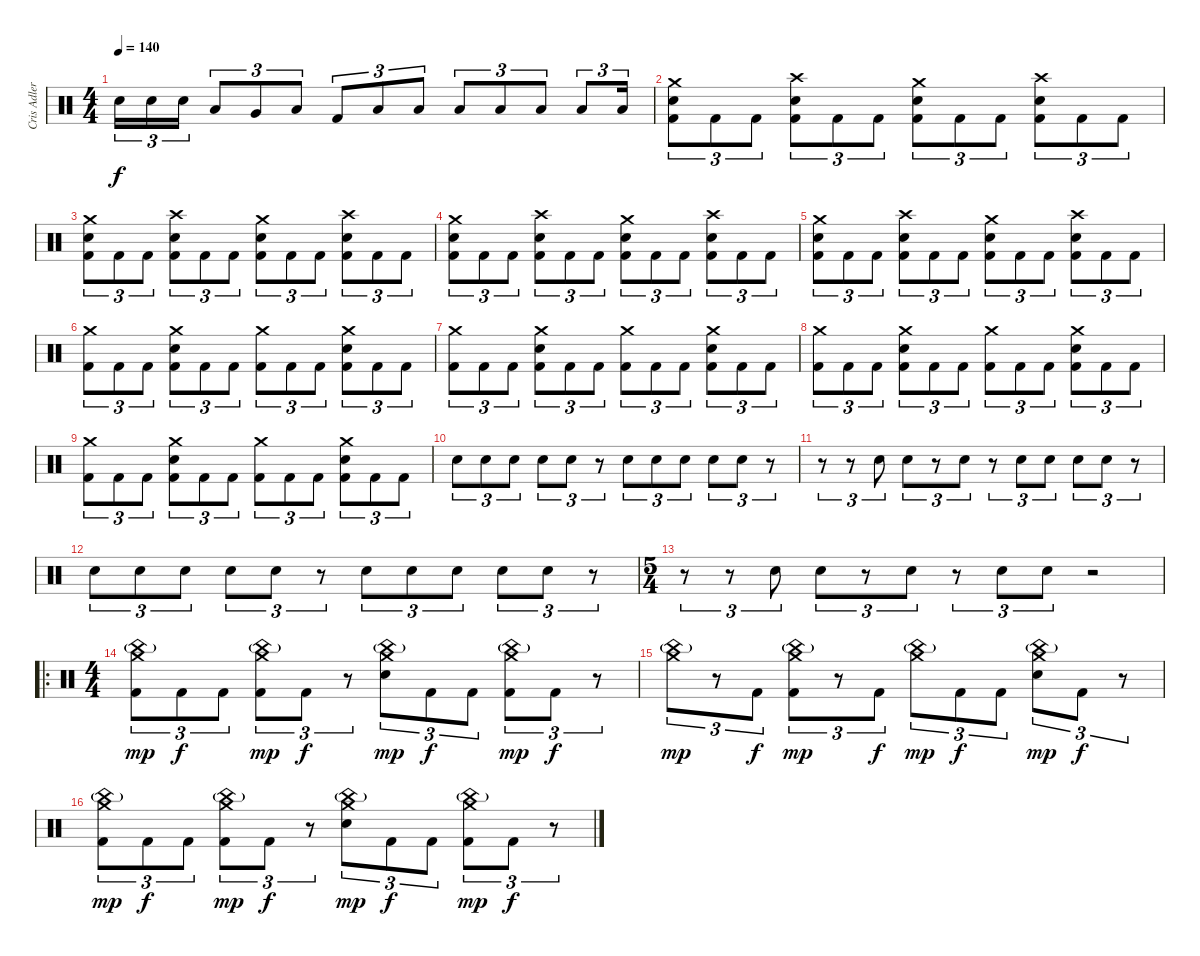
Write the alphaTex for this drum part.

\track ("Cris Adler" "Cris Adler") {instrument percussion}
\staff {score}
\articulation defaults
\ts (4 4)
\tempo 140
\clef neutral
\ks c "Electric Snare (hit)".16{tu (3 2) dy f} "Electric Snare (hit)".16{tu (3 2)} "Electric Snare (hit)".16{tu (3 2)} "Low Tom (hit)".8{tu (3 2)} "Very Low Tom (hit)".8{tu (3 2)} "Low Floor Tom (hit)".8{tu (3 2)} "Kick (hit) 2".8{tu (3 2)} "Low Floor Tom (hit)".8{tu (3 2)} "Low Floor Tom (hit)".8{tu (3 2)} "Low Floor Tom (hit)".8{tu (3 2)} "Low Floor Tom (hit)".8{tu (3 2)} "Low Floor Tom (hit)".8{tu (3 2)} "Low Floor Tom (hit)".8{tu (3 2)} "Low Floor Tom (hit)".16{tu (3 2)}
|
("Crash medium (hit)" "Electric Snare (hit)" "Kick (hit) 2").8{tu (3 2)} "Kick (hit) 2".8{tu (3 2)} "Kick (hit) 2".8{tu (3 2)} ("Crash high (hit)" "Electric Snare (hit)" "Kick (hit) 2").8{tu (3 2)} "Kick (hit) 2".8{tu (3 2)} "Kick (hit) 2".8{tu (3 2)} ("Crash medium (hit)" "Electric Snare (hit)" "Kick (hit) 2").8{tu (3 2)} "Kick (hit) 2".8{tu (3 2)} "Kick (hit) 2".8{tu (3 2)} ("Crash high (hit)" "Electric Snare (hit)" "Kick (hit) 2").8{tu (3 2)} "Kick (hit) 2".8{tu (3 2)} "Kick (hit) 2".8{tu (3 2)} |
("Crash medium (hit)" "Electric Snare (hit)" "Kick (hit) 2").8{tu (3 2)} "Kick (hit) 2".8{tu (3 2)} "Kick (hit) 2".8{tu (3 2)} ("Crash high (hit)" "Electric Snare (hit)" "Kick (hit) 2").8{tu (3 2)} "Kick (hit) 2".8{tu (3 2)} "Kick (hit) 2".8{tu (3 2)} ("Crash medium (hit)" "Electric Snare (hit)" "Kick (hit) 2").8{tu (3 2)} "Kick (hit) 2".8{tu (3 2)} "Kick (hit) 2".8{tu (3 2)} ("Crash high (hit)" "Electric Snare (hit)" "Kick (hit) 2").8{tu (3 2)} "Kick (hit) 2".8{tu (3 2)} "Kick (hit) 2".8{tu (3 2)} |
("Crash medium (hit)" "Electric Snare (hit)" "Kick (hit) 2").8{tu (3 2)} "Kick (hit) 2".8{tu (3 2)} "Kick (hit) 2".8{tu (3 2)} ("Crash high (hit)" "Electric Snare (hit)" "Kick (hit) 2").8{tu (3 2)} "Kick (hit) 2".8{tu (3 2)} "Kick (hit) 2".8{tu (3 2)} ("Crash medium (hit)" "Electric Snare (hit)" "Kick (hit) 2").8{tu (3 2)} "Kick (hit) 2".8{tu (3 2)} "Kick (hit) 2".8{tu (3 2)} ("Crash high (hit)" "Electric Snare (hit)" "Kick (hit) 2").8{tu (3 2)} "Kick (hit) 2".8{tu (3 2)} "Kick (hit) 2".8{tu (3 2)} |
("Crash medium (hit)" "Electric Snare (hit)" "Kick (hit) 2").8{tu (3 2)} "Kick (hit) 2".8{tu (3 2)} "Kick (hit) 2".8{tu (3 2)} ("Crash high (hit)" "Electric Snare (hit)" "Kick (hit) 2").8{tu (3 2)} "Kick (hit) 2".8{tu (3 2)} "Kick (hit) 2".8{tu (3 2)} ("Crash medium (hit)" "Electric Snare (hit)" "Kick (hit) 2").8{tu (3 2)} "Kick (hit) 2".8{tu (3 2)} "Kick (hit) 2".8{tu (3 2)} ("Crash high (hit)" "Electric Snare (hit)" "Kick (hit) 2").8{tu (3 2)} "Kick (hit) 2".8{tu (3 2)} "Kick (hit) 2".8{tu (3 2)} |
("Crash medium (hit)" "Kick (hit) 2").8{tu (3 2)} "Kick (hit) 2".8{tu (3 2)} "Kick (hit) 2".8{tu (3 2)} ("Crash medium (hit)" "Electric Snare (hit)" "Kick (hit) 2").8{tu (3 2)} "Kick (hit) 2".8{tu (3 2)} "Kick (hit) 2".8{tu (3 2)} ("Crash medium (hit)" "Kick (hit) 2").8{tu (3 2)} "Kick (hit) 2".8{tu (3 2)} "Kick (hit) 2".8{tu (3 2)} ("Crash medium (hit)" "Electric Snare (hit)" "Kick (hit) 2").8{tu (3 2)} "Kick (hit) 2".8{tu (3 2)} "Kick (hit) 2".8{tu (3 2)} |
("Crash medium (hit)" "Kick (hit) 2").8{tu (3 2)} "Kick (hit) 2".8{tu (3 2)} "Kick (hit) 2".8{tu (3 2)} ("Crash medium (hit)" "Electric Snare (hit)" "Kick (hit) 2").8{tu (3 2)} "Kick (hit) 2".8{tu (3 2)} "Kick (hit) 2".8{tu (3 2)} ("Crash medium (hit)" "Kick (hit) 2").8{tu (3 2)} "Kick (hit) 2".8{tu (3 2)} "Kick (hit) 2".8{tu (3 2)} ("Crash medium (hit)" "Electric Snare (hit)" "Kick (hit) 2").8{tu (3 2)} "Kick (hit) 2".8{tu (3 2)} "Kick (hit) 2".8{tu (3 2)} |
("Crash medium (hit)" "Kick (hit) 2").8{tu (3 2)} "Kick (hit) 2".8{tu (3 2)} "Kick (hit) 2".8{tu (3 2)} ("Crash medium (hit)" "Electric Snare (hit)" "Kick (hit) 2").8{tu (3 2)} "Kick (hit) 2".8{tu (3 2)} "Kick (hit) 2".8{tu (3 2)} ("Crash medium (hit)" "Kick (hit) 2").8{tu (3 2)} "Kick (hit) 2".8{tu (3 2)} "Kick (hit) 2".8{tu (3 2)} ("Crash medium (hit)" "Electric Snare (hit)" "Kick (hit) 2").8{tu (3 2)} "Kick (hit) 2".8{tu (3 2)} "Kick (hit) 2".8{tu (3 2)} |
("Crash medium (hit)" "Kick (hit) 2").8{tu (3 2)} "Kick (hit) 2".8{tu (3 2)} "Kick (hit) 2".8{tu (3 2)} ("Crash medium (hit)" "Electric Snare (hit)" "Kick (hit) 2").8{tu (3 2)} "Kick (hit) 2".8{tu (3 2)} "Kick (hit) 2".8{tu (3 2)} ("Crash medium (hit)" "Kick (hit) 2").8{tu (3 2)} "Kick (hit) 2".8{tu (3 2)} "Kick (hit) 2".8{tu (3 2)} ("Crash medium (hit)" "Electric Snare (hit)" "Kick (hit) 2").8{tu (3 2)} "Kick (hit) 2".8{tu (3 2)} "Kick (hit) 2".8{tu (3 2)} |
"Electric Snare (hit)".8{tu (3 2)} "Electric Snare (hit)".8{tu (3 2)} "Electric Snare (hit)".8{tu (3 2)} "Electric Snare (hit)".8{tu (3 2)} "Electric Snare (hit)".8{tu (3 2)} r.8{tu (3 2)} "Electric Snare (hit)".8{tu (3 2)} "Electric Snare (hit)".8{tu (3 2)} "Electric Snare (hit)".8{tu (3 2)} "Electric Snare (hit)".8{tu (3 2)} "Electric Snare (hit)".8{tu (3 2)} r.8{tu (3 2)} |
r.8{tu (3 2)} r.8{tu (3 2)} "Electric Snare (hit)".8{tu (3 2)} "Electric Snare (hit)".8{tu (3 2)} r.8{tu (3 2)} "Electric Snare (hit)".8{tu (3 2)} r.8{tu (3 2)} "Electric Snare (hit)".8{tu (3 2)} "Electric Snare (hit)".8{tu (3 2)} "Electric Snare (hit)".8{tu (3 2)} "Electric Snare (hit)".8{tu (3 2)} r.8{tu (3 2)} |
"Electric Snare (hit)".8{tu (3 2)} "Electric Snare (hit)".8{tu (3 2)} "Electric Snare (hit)".8{tu (3 2)} "Electric Snare (hit)".8{tu (3 2)} "Electric Snare (hit)".8{tu (3 2)} r.8{tu (3 2)} "Electric Snare (hit)".8{tu (3 2)} "Electric Snare (hit)".8{tu (3 2)} "Electric Snare (hit)".8{tu (3 2)} "Electric Snare (hit)".8{tu (3 2)} "Electric Snare (hit)".8{tu (3 2)} r.8{tu (3 2)} |
\ts (5 4)
r.8{tu (3 2)} r.8{tu (3 2)} "Electric Snare (hit)".8{tu (3 2)} "Electric Snare (hit)".8{tu (3 2)} r.8{tu (3 2)} "Electric Snare (hit)".8{tu (3 2)} r.8{tu (3 2)} "Electric Snare (hit)".8{tu (3 2)} "Electric Snare (hit)".8{tu (3 2)} r.2 |
\ro
\ts (4 4)
("China (hit)"{g} "Crash medium (hit)" "Kick (hit) 2").8{tu (3 2) dy mp} "Kick (hit) 2".8{tu (3 2) dy f} "Kick (hit) 2".8{tu (3 2)} ("China (hit)"{g} "Crash medium (hit)" "Kick (hit) 2").8{tu (3 2) dy mp} "Kick (hit) 2".8{tu (3 2) dy f} r.8{tu (3 2)} ("China (hit)"{g} "Crash medium (hit)" "Electric Snare (hit)").8{tu (3 2) dy mp} "Kick (hit) 2".8{tu (3 2) dy f} "Kick (hit) 2".8{tu (3 2)} ("China (hit)"{g} "Crash medium (hit)" "Kick (hit) 2").8{tu (3 2) dy mp} "Kick (hit) 2".8{tu (3 2) dy f} r.8{tu (3 2)} |
("Crash medium (hit)" "China (hit)"{g}).8{tu (3 2) dy mp} r.8{tu (3 2)} "Kick (hit) 2".8{tu (3 2) dy f} ("Crash medium (hit)" "China (hit)"{g} "Kick (hit) 2").8{tu (3 2) dy mp} r.8{tu (3 2)} "Kick (hit) 2".8{tu (3 2) dy f} ("Crash medium (hit)" "China (hit)"{g}).8{tu (3 2) dy mp} "Kick (hit) 2".8{tu (3 2) dy f} "Kick (hit) 2".8{tu (3 2)} ("Crash medium (hit)" "China (hit)"{g} "Electric Snare (hit)").8{tu (3 2) dy mp} "Kick (hit) 2".8{tu (3 2) dy f} r.8{tu (3 2)} |
("China (hit)"{g} "Crash medium (hit)" "Kick (hit) 2").8{tu (3 2) dy mp} "Kick (hit) 2".8{tu (3 2) dy f} "Kick (hit) 2".8{tu (3 2)} ("China (hit)"{g} "Crash medium (hit)" "Kick (hit) 2").8{tu (3 2) dy mp} "Kick (hit) 2".8{tu (3 2) dy f} r.8{tu (3 2)} ("China (hit)"{g} "Crash medium (hit)" "Electric Snare (hit)").8{tu (3 2) dy mp} "Kick (hit) 2".8{tu (3 2) dy f} "Kick (hit) 2".8{tu (3 2)} ("China (hit)"{g} "Crash medium (hit)" "Kick (hit) 2").8{tu (3 2) dy mp} "Kick (hit) 2".8{tu (3 2) dy f} r.8{tu (3 2)}
